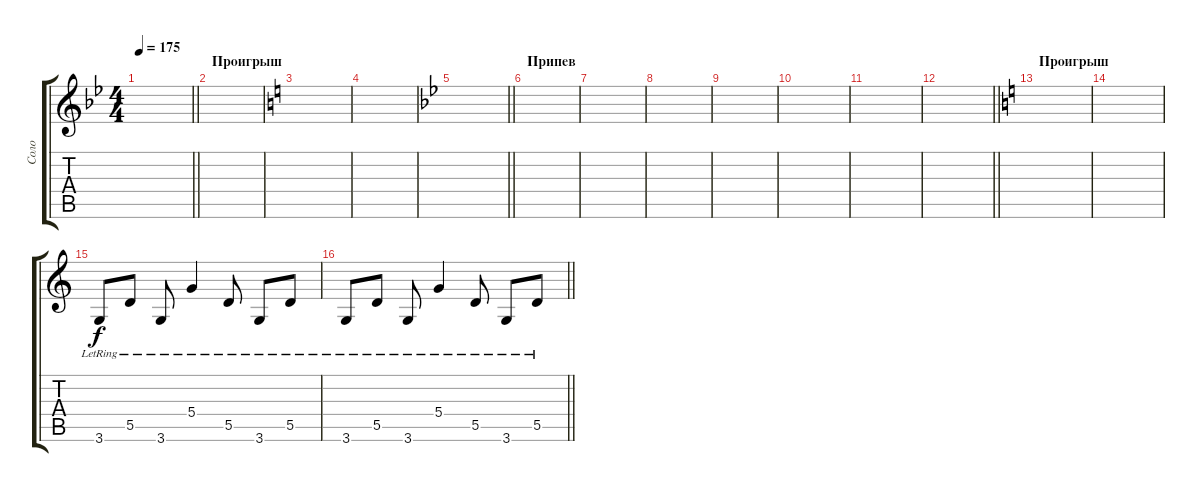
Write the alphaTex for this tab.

\track ("Соло" "Соло") {instrument distortionguitar}
\staff {score tabs}
\tuning (E4 B3 G3 D3 A2 E2) {hide}
\ts (4 4)
\tempo 175
\clef g2
\barLineRight lightlight
\ks bb
|
\section ("" "Проигрыш")
|
\ks c
|
|
\barLineRight lightlight
\ks bb
|
\section ("" "Припев")
|
|
|
|
|
|
\barLineRight lightlight
|
\section ("" "Проигрыш")
\ks c
|
|
3.6{lr}.8{volume 9} 5.5{lr}.8 3.6{lr}.8 5.4{lr}.4 5.5{lr}.8 3.6{lr}.8 5.5{lr}.8 |
\barLineRight lightlight
3.6{lr}.8 5.5{lr}.8 3.6{lr}.8 5.4{lr}.4 5.5{lr}.8 3.6{lr}.8 5.5{lr}.8
